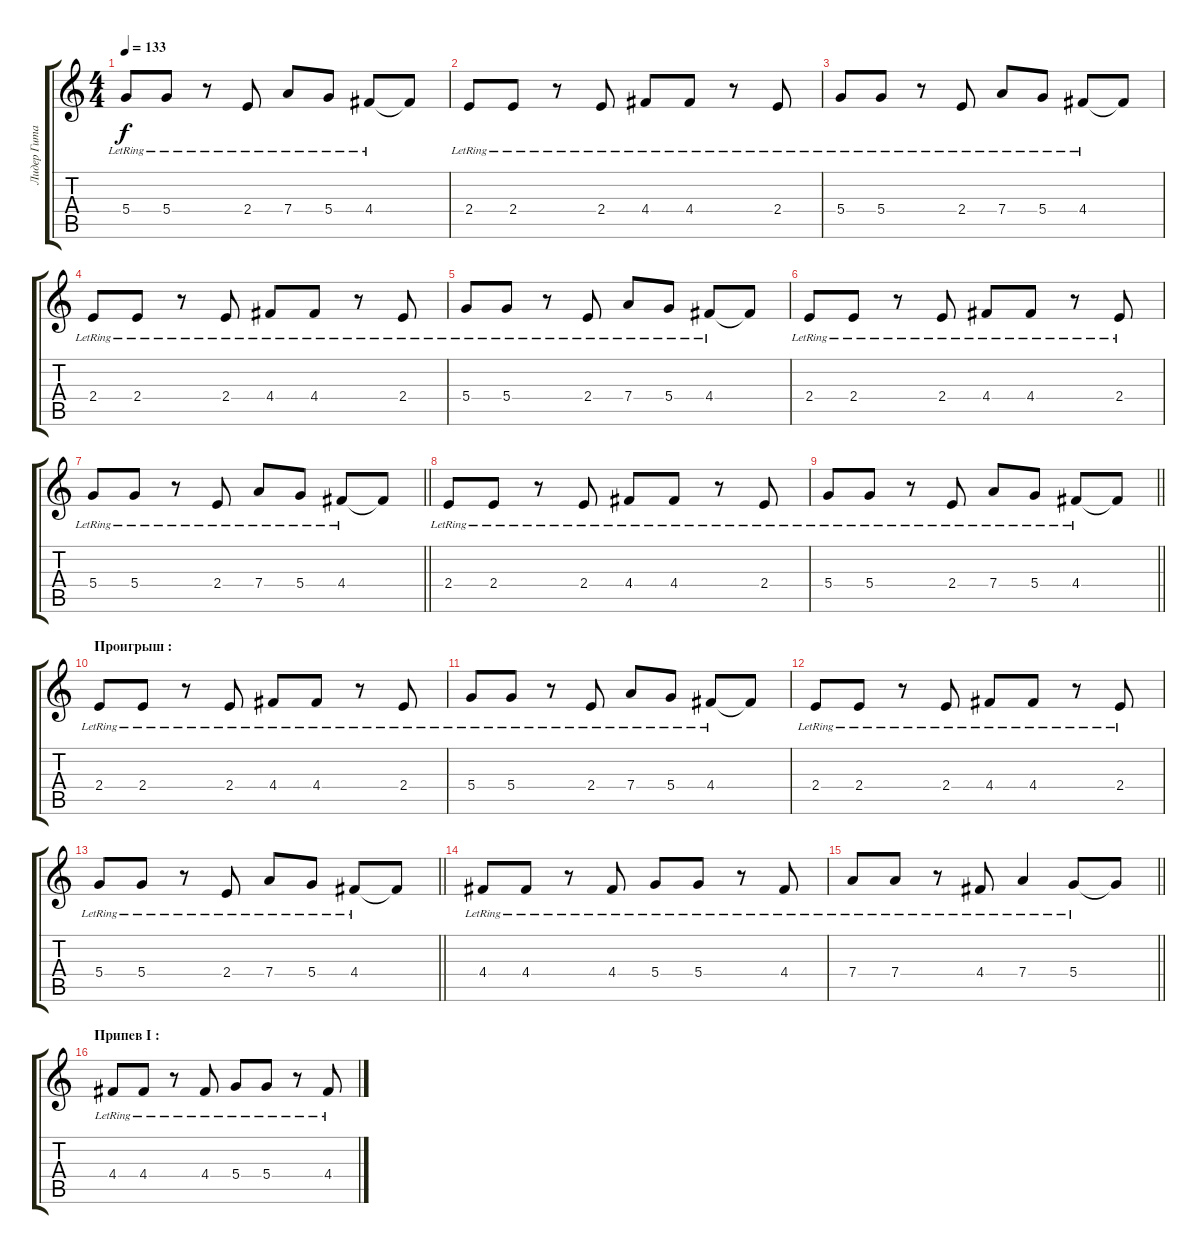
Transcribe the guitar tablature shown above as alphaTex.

\track ("Лидер Гитара" "Лидер Гита") {instrument overdrivenguitar}
\staff {score tabs}
\tuning (E4 B3 G3 D3 A2 E2) {hide}
\ts (4 4)
\tempo 133
\clef g2
\ks c
5.4{lr}.8{dy f} 5.4{lr}.8 r.8 2.4{lr}.8 7.4{lr}.8 5.4{lr}.8 4.4{lr}.8 4.4{t}.8 |
2.4{lr}.8 2.4{lr}.8 r.8 2.4{lr}.8 4.4{lr}.8 4.4{lr}.8 r.8 2.4{lr}.8 |
5.4{lr}.8 5.4{lr}.8 r.8 2.4{lr}.8 7.4{lr}.8 5.4{lr}.8 4.4{lr}.8 4.4{t}.8 |
2.4{lr}.8 2.4{lr}.8 r.8 2.4{lr}.8 4.4{lr}.8 4.4{lr}.8 r.8 2.4{lr}.8 |
5.4{lr}.8 5.4{lr}.8 r.8 2.4{lr}.8 7.4{lr}.8 5.4{lr}.8 4.4{lr}.8 4.4{t}.8 |
2.4{lr}.8 2.4{lr}.8 r.8 2.4{lr}.8 4.4{lr}.8 4.4{lr}.8 r.8 2.4{lr}.8 |
\barLineRight lightlight
5.4{lr}.8 5.4{lr}.8 r.8 2.4{lr}.8 7.4{lr}.8 5.4{lr}.8 4.4{lr}.8 4.4{t}.8 |
2.4{lr}.8 2.4{lr}.8 r.8 2.4{lr}.8 4.4{lr}.8 4.4{lr}.8 r.8 2.4{lr}.8 |
\barLineRight lightlight
5.4{lr}.8 5.4{lr}.8 r.8 2.4{lr}.8 7.4{lr}.8 5.4{lr}.8 4.4{lr}.8 4.4{t}.8 |
\section ("" "Проигрыш :")
2.4{lr}.8 2.4{lr}.8 r.8 2.4{lr}.8 4.4{lr}.8 4.4{lr}.8 r.8 2.4{lr}.8 |
5.4{lr}.8 5.4{lr}.8 r.8 2.4{lr}.8 7.4{lr}.8 5.4{lr}.8 4.4{lr}.8 4.4{t}.8 |
2.4{lr}.8 2.4{lr}.8 r.8 2.4{lr}.8 4.4{lr}.8 4.4{lr}.8 r.8 2.4{lr}.8 |
\barLineRight lightlight
5.4{lr}.8 5.4{lr}.8 r.8 2.4{lr}.8 7.4{lr}.8 5.4{lr}.8 4.4{lr}.8 4.4{t}.8 |
4.4{lr}.8 4.4{lr}.8 r.8 4.4{lr}.8 5.4{lr}.8 5.4{lr}.8 r.8 4.4{lr}.8 |
\barLineRight lightlight
7.4{lr}.8 7.4{lr}.8 r.8 4.4{lr}.8 7.4{lr}.4 5.4{lr}.8 5.4{t}.8 |
\section ("" "Припев I :")
4.4{lr}.8 4.4{lr}.8 r.8 4.4{lr}.8 5.4{lr}.8 5.4{lr}.8 r.8 4.4{lr}.8
